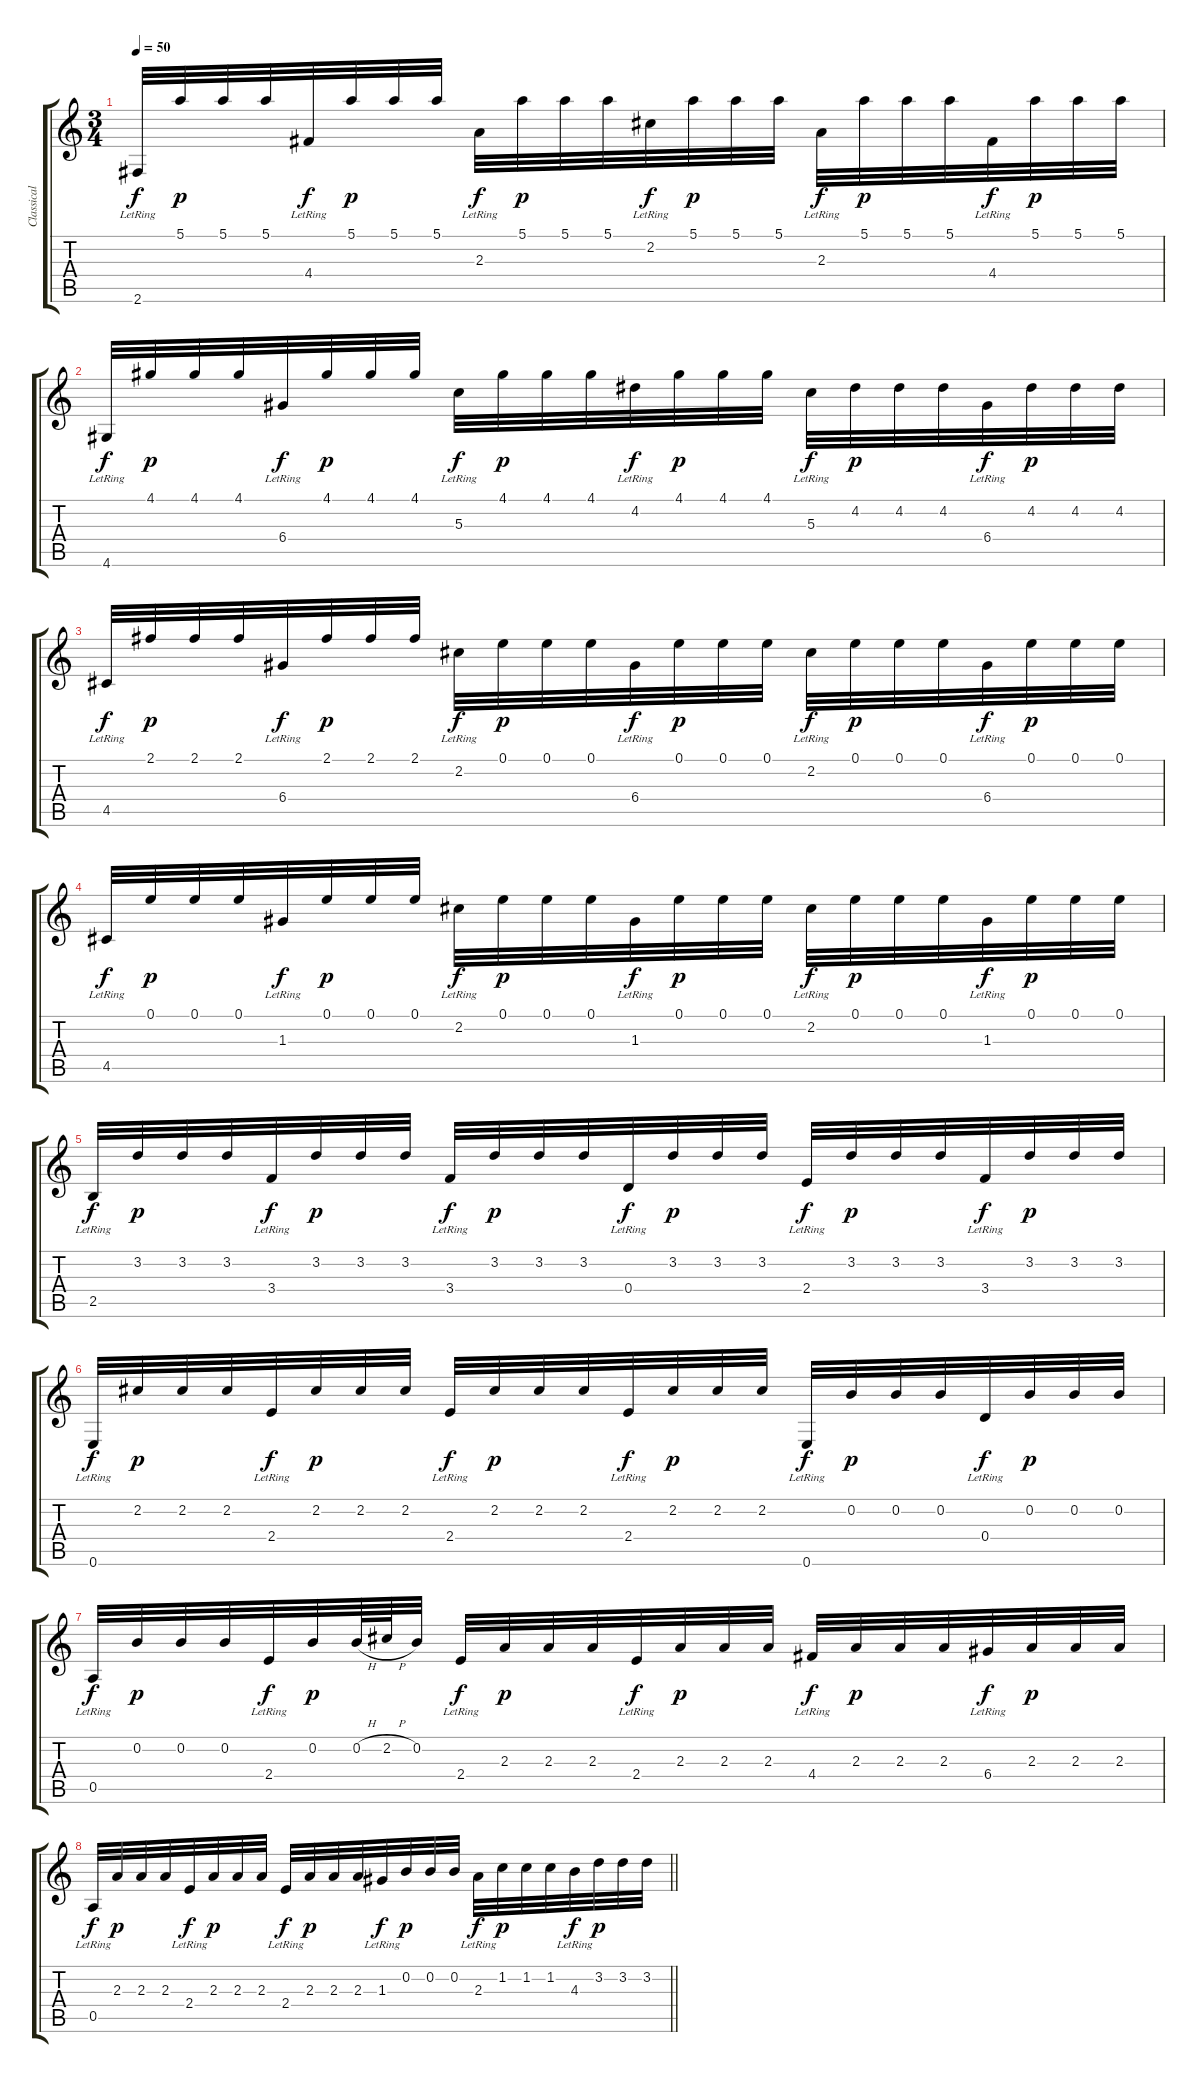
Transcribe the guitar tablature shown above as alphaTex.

\track ("Classical Guitar" "Classical ") {instrument acousticguitarnylon}
\staff {score tabs}
\tuning (E4 B3 G3 D3 A2 E2) {hide}
\ts (3 4)
\tempo 50
\clef g2
\ks c
2.6{lr}.32{dy f} 5.1.32{dy p} 5.1.32 5.1.32 4.4{lr}.32{dy f} 5.1.32{dy p} 5.1.32 5.1.32 2.3{lr}.32{dy f} 5.1.32{dy p} 5.1.32 5.1.32 2.2{lr}.32{dy f} 5.1.32{dy p} 5.1.32 5.1.32 2.3{lr}.32{dy f} 5.1.32{dy p} 5.1.32 5.1.32 4.4{lr}.32{dy f} 5.1.32{dy p} 5.1.32 5.1.32 |
4.6{lr}.32{dy f} 4.1.32{dy p} 4.1.32 4.1.32 6.4{lr}.32{dy f} 4.1.32{dy p} 4.1.32 4.1.32 5.3{lr}.32{dy f} 4.1.32{dy p} 4.1.32 4.1.32 4.2{lr}.32{dy f} 4.1.32{dy p} 4.1.32 4.1.32 5.3{lr}.32{dy f} 4.2.32{dy p} 4.2.32 4.2.32 6.4{lr}.32{dy f} 4.2.32{dy p} 4.2.32 4.2.32 |
4.5{lr}.32{dy f} 2.1.32{dy p} 2.1.32 2.1.32 6.4{lr}.32{dy f} 2.1.32{dy p} 2.1.32 2.1.32 2.2{lr}.32{dy f} 0.1.32{dy p} 0.1.32 0.1.32 6.4{lr}.32{dy f} 0.1.32{dy p} 0.1.32 0.1.32 2.2{lr}.32{dy f} 0.1.32{dy p} 0.1.32 0.1.32 6.4{lr}.32{dy f} 0.1.32{dy p} 0.1.32 0.1.32 |
4.5{lr}.32{dy f} 0.1.32{dy p} 0.1.32 0.1.32 1.3{lr}.32{dy f} 0.1.32{dy p} 0.1.32 0.1.32 2.2{lr}.32{dy f} 0.1.32{dy p} 0.1.32 0.1.32 1.3{lr}.32{dy f} 0.1.32{dy p} 0.1.32 0.1.32 2.2{lr}.32{dy f} 0.1.32{dy p} 0.1.32 0.1.32 1.3{lr}.32{dy f} 0.1.32{dy p} 0.1.32 0.1.32 |
2.5{lr}.32{dy f} 3.2.32{dy p} 3.2.32 3.2.32 3.4{lr}.32{dy f} 3.2.32{dy p} 3.2.32 3.2.32 3.4{lr}.32{dy f} 3.2.32{dy p} 3.2.32 3.2.32 0.4{lr}.32{dy f} 3.2.32{dy p} 3.2.32 3.2.32 2.4{lr}.32{dy f} 3.2.32{dy p} 3.2.32 3.2.32 3.4{lr}.32{dy f} 3.2.32{dy p} 3.2.32 3.2.32 |
0.6{lr}.32{dy f} 2.2.32{dy p} 2.2.32 2.2.32 2.4{lr}.32{dy f} 2.2.32{dy p} 2.2.32 2.2.32 2.4{lr}.32{dy f} 2.2.32{dy p} 2.2.32 2.2.32 2.4{lr}.32{dy f} 2.2.32{dy p} 2.2.32 2.2.32 0.6{lr}.32{dy f} 0.2.32{dy p} 0.2.32 0.2.32 0.4{lr}.32{dy f} 0.2.32{dy p} 0.2.32 0.2.32 |
0.5{lr}.32{dy f} 0.2.32{dy p} 0.2.32 0.2.32 2.4{lr}.32{dy f} 0.2.32{dy p} 0.2{h}.64 2.2{h}.64 0.2.32 2.4{lr}.32{dy f} 2.3.32{dy p} 2.3.32 2.3.32 2.4{lr}.32{dy f} 2.3.32{dy p} 2.3.32 2.3.32 4.4{lr}.32{dy f} 2.3.32{dy p} 2.3.32 2.3.32 6.4{lr}.32{dy f} 2.3.32{dy p} 2.3.32 2.3.32 |
\barLineRight lightlight
0.5{lr}.32{dy f} 2.3.32{dy p} 2.3.32 2.3.32 2.4{lr}.32{dy f} 2.3.32{dy p} 2.3.32 2.3.32 2.4{lr}.32{dy f} 2.3.32{dy p} 2.3.32 2.3.32 1.3{lr}.32{dy f} 0.2.32{dy p} 0.2.32 0.2.32 2.3{lr}.32{dy f} 1.2.32{dy p} 1.2.32 1.2.32 4.3{lr}.32{dy f} 3.2.32{dy p} 3.2.32 3.2.32
